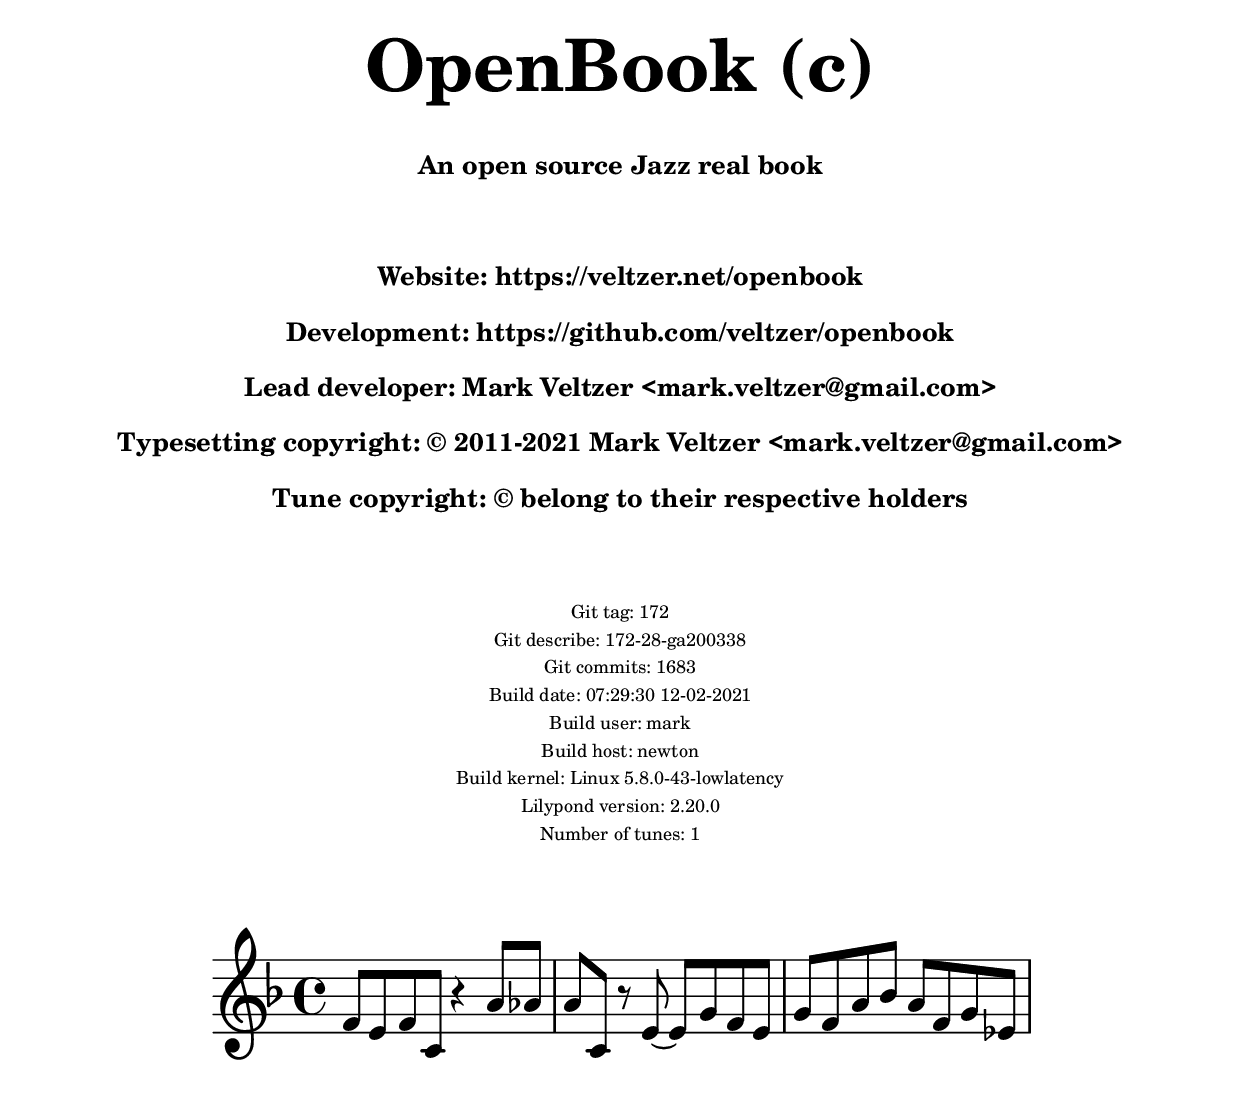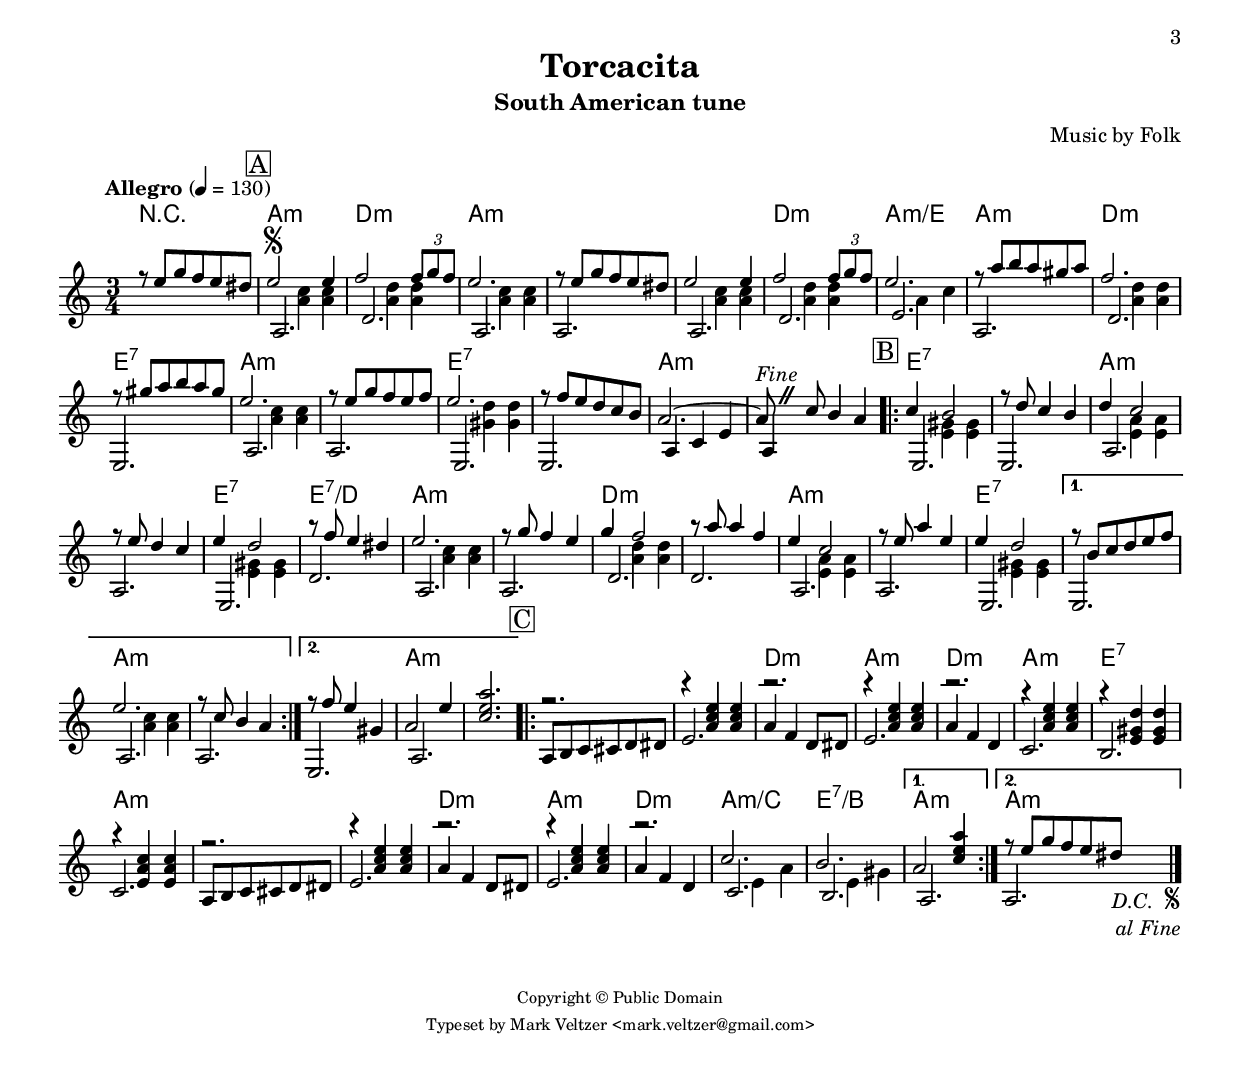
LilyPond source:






% lets emit the definitions

% end verbatim - this comment is a hack to prevent texinfo.tex
% from choking on non-European UTF-8 subsets

% this version tag will keep me compiling only on this version of lilypond.
%=====================================================================

\version "2.20.0"

% lets define a variable to hold the formatted build date (man 3 strftime):
%date=#(strftime "%T %d-%m-%Y" (localtime (current-time)))
%lilypond_version=#(lilypond-version)

% setting instruments for midi generation (bah - this doesn't work...)
%=====================================================================
%\set ChordNames.midiInstrument = #"acoustic grand"
%\set Staff.midiInstrument = #"flute"
%\set PianoStaff.instrumentName = #"acoustic grand"
% do not show chords unless they change...
%\set chordChanges = ##t

% number of staffs per page (this does not work because of my breaks)
%\paper {
%	system-count = #7
%}

\paper {
%% reduce spaces between systems and the bottom (taken from the lilypond
%% documentation and found the relevant variable)
%% the result of this is that I can fit 8 single staffs in one page
%% which is ideal for Jazz (think 32 bar divided into 8 lines of 4 bars each...).
%% I should really only apply this thing for Jazz tunes but that is a TODO item.
%% default is 4\mm - 3 already causes 8 staffs to take 2 pages
	between-system-padding = 2\mm
%% default is 20\mm
%% between-system-space = 16\mm
%% ragged-last-bottom = ##f
%% ragged-bottom = ##f

%% make lilypond increase the distance of the footer from the bottom of the page
%% it seems that if you don't do something like this you're going to have
%% a real problem seeing the footer in postscript printing....
%%bottom-margin = 2.5\cm

%% from /usr/share/lilypond/2.12.3/ly/titling-init.ly
%% to stop lilypond from printing footers...
	oddFooterMarkup = \markup {}

%% prevent lilypond from printing the headers...

	scoreTitleMarkup = \markup {}
	bookTitleMarkup = \markup {}
}
\layout {
%% don't have the first line indented
	indent = 0.0 \cm
%% don't know what this is (taken from Laurent Martelli...)
%%textheight = 1.5\cm

	\context {
		\Score
	%% change the size of the text fonts
	%%\override LyricText #'font-family = #'typewriter
		\override LyricText #'font-size = #'-2

	%% set the style of the chords to Jazz - I don't see this making any effect
		\override ChordName #'style = #'jazz
	%%\override ChordName #'word-space = #2

	%% set the chord size and font
	%%\override ChordName #'font-series = #'bold
	%%\override ChordName #'font-family = #'roman
	%%\override ChordName #'font-size = #-1

	%% don't show bar numbers (for jazz it makes it too cluttery)
		\remove "Bar_number_engraver"
	}
}
% reduce the font size (taken from the lilypond info documentation, default is 20)
#(set-global-staff-size 17.82)

% There is no need to set the paper size to a4 since it is the default.
% make lilypond use paper of size a4 (Is this the default ?!?)
%#(set-default-paper-size "a4")
%)

% Don't have textedit:// links for every note in the pdf file.
% This reduces the size of the pdf by a lot
\pointAndClickOff

% chord related matters
myChordDefinitions={
	<c ees ges bes des' fes' aes'>-\markup \super {7alt}
	<c e g bes f'>-\markup \super {7sus}
	<c e g bes d f'>-\markup \super {9sus}
	<c e g f'>-\markup \super {sus}
	<c ees ges bes>-\markup { "m" \super { "7 " \flat "5" } }
	<c ees ges beses>-\markup { "dim" \super { "7" } }
	<c ees ges>-\markup { "dim" }
%%<c e g b>-\markup { "maj7" }
	<c e gis bes d'>-\markup { \super { "9 " \sharp "5" } }
	<c e g bes d' a'>-\markup \super {13}
	<c e g bes d' fis'>-\markup { \super { "9 " \sharp "11" } }
}
myChordExceptions=#(append
	(sequential-music-to-chord-exceptions myChordDefinitions #t)
	ignatzekExceptions
)

% some macros to be reused all over
% =====================================================================
myBreak=\break
% do line breaks really matter?
myEndLine=\break
%myEndLine={}
myEndLineVoltaNotLast={}
myEndLineVoltaLast=\break
myEndLineVolta=\break
partBar=\bar "||"
endBar=\bar "|."
startBar=\bar ".|"
startRepeat=\bar "|:"
endRepeat=\bar ":|"
startTune={}
endTune=\bar "|."
myFakeEndLine={}
mySegno=\mark \markup { \musicglyph #"scripts.segno" }
myCoda=\mark \markup { \musicglyph #"scripts.coda" }

% some functions to be reused all over
% =====================================================================
% A wrapper for section markers that allows us to control their formatting

% You can have a circle instead of a box using:
% \mark \markup { \circle #mark }
myMark =
#(define-music-function
	(parser location mark)
	(markup?)
	#{
	\mark \markup { \box #mark }
	#})
myWordMark =
#(define-music-function
	(parser location mark)
	(markup?)
	#{
	\mark \markup { \box #mark }
	#})
% grace that does appoggiatura
%\grace $notes
myGrace = #(define-music-function (parser location notes) (ly:music?) #{ \appoggiatura $notes #})
% grace that does nothing
%myGrace = #(define-music-function (parser location notes) (ly:music?) #{ #})

% this is a macro that * really * breaks lines. You don't really need this since a regular \break will work
% AS LONG AS you have the '\remove Bar_engraver' enabled...
hardBreak={ \bar "" \break }
% a macro to make vertical space
verticalSpace=\markup { \null }

% macros to help in parenthesizing chords
% see the playground area for openbook and http://lilypond.1069038.n5.nabble.com/Parenthesizing-chord-names-td44370.html
#(define (left-parenthesis-ignatzek-chord-names in-pitches bass inversion context) (markup #:line ("(" (ignatzek-chord-names in-pitches bass inversion context))))
#(define (right-parenthesis-ignatzek-chord-names in-pitches bass inversion context) (markup #:line ((ignatzek-chord-names in-pitches bass inversion context) ")")))
#(define (parenthesis-ignatzek-chord-names in-pitches bass inversion context) (markup #:line ("(" (ignatzek-chord-names in-pitches bass inversion context) ")")))
LPC = { \once \set chordNameFunction = #left-parenthesis-ignatzek-chord-names }
RPC = { \once \set chordNameFunction = #right-parenthesis-ignatzek-chord-names }
OPC = { \once \set chordNameFunction = #parenthesis-ignatzek-chord-names }

% some macros for marking parts of jazz tunes
% =====================================================================
startSong={}
% If we want endings of parts to be denoted by anything we need
% to find a smarter function that this since this will tend
% to make other things disapper (repeat markings etc)
%endSong=\bar "|."
endSong={}
startPart={}
% If we want endings of parts to be denoted by anything we need
% to find a smarter function that this since this will tend
% to make other things disapper (repeat markings etc)
% endPart=\bar "||"
endPart={}
startChords={
%% this causes chords that do not change to disappear...
	\set chordChanges = ##t
%% use my own chord exceptions
	\set chordNameExceptions = #myChordExceptions
}
endChords={}


% lets always include guitar definitions
\include "predefined-guitar-fretboards.ly"

% book header
%\book {
%% this is the title page
	\bookpart {
		\markup {
			\column {
				\null
				\null
				\null
				\null
				\null
				\null
				\null
				\null
				\null
				\null
				\fill-line { \fontsize #11 \bold "OpenBook (c)"}
				\null
				\null
				\fill-line { \larger \larger \bold "An open source Jazz real book" }
				\null
				\null
				\null
				\fill-line {
					\huge \bold \concat {
						"Website: "
						\with-url #"https://veltzer.net/openbook" https://veltzer.net/openbook
					}
				}
				\null
				\fill-line {
					\huge \bold \concat {
						"Development: "
						\with-url #"https://github.com/veltzer/openbook" https://github.com/veltzer/openbook
					}
				}
				\null
				\fill-line {
					\huge \bold \concat {
						"Lead developer: Mark Veltzer "
						"<" \with-url #"mailto:mark.veltzer@gmail.com" mark.veltzer@gmail.com ">"
					}
				}
				\null
				\fill-line {
					\huge \bold \concat {
						"Typesetting copyright: © 2011-"
						2021
						" Mark Veltzer "
						"<" \with-url #"mailto:mark.veltzer@gmail.com" mark.veltzer@gmail.com ">"
					}
				}
				\null
				\fill-line { \huge \bold "Tune copyright: © belong to their respective holders" }
				\null
				\null
				\null
				\fill-line { \small "Git tag: 172" }
				\fill-line { \small "Git describe: 172-28-ga200338" }
				\fill-line { \small "Git commits: 1683" }
				\fill-line { \small "Build date: 07:29:30 12-02-2021" }
				\fill-line { \small "Build user: mark" }
				\fill-line { \small "Build host: newton" }
				\fill-line { \small "Build kernel: Linux 5.8.0-43-lowlatency" }
				\fill-line { \small "Lilypond version: 2.20.0" }
				\fill-line { \small "Number of tunes: 1" }
				\null
				\null
				\null
			}
		}
		\score {
			<<
				\new Staff="Melody" {
					\new Voice="Voice"
					\relative c' {
						\time 4/4
						\key f \major
						\set fontSize = #-3
						f8 e f c r4 a'8 aes | a c, r e~ e g f e | g f a bes a f g ees
					}
				}
			>>
			\layout {
				#(layout-set-staff-size 35)
				indent = 2.6\cm
			}
		}
	}

\markuplist \table-of-contents
\pageBreak

% from here everything needs to go into a loop

% include anything the user wants before the bookpart starts



PartChords=\chordmode {
	\startSong
	\startChords

%% there is no need to worry about which instrument plays the chords
%% since they will not be heard...

	r2. |

	a:m | d:m | a2.*2:m | \myFakeEndLine
	a2.:m | d:m | a:m/e | a:m | \myFakeEndLine
	d:m | e:7 | a2.*2:m | \myFakeEndLine
	e:7 | a:m | \myFakeEndLine

	\repeat volta 2 {
		e2.*2:7 | a:m | \myFakeEndLine
		e2.:7 | e:7/d | a2.*2:m | \myFakeEndLine
		d:m | a:m | \myFakeEndLine
		e2.:7 |
	} \alternative {
		{ e2.:7 | a2.*2:m | }
		{ e2.:7 | a2.*2:m | }
	} \myFakeEndLine

	\repeat volta 2 {
		a2.*2:m | d2.:m | a:m | \myFakeEndLine
		d:m | a:m | e:7 | a:m | \myFakeEndLine
		a2.*2:m | d2.:m | a:m | \myFakeEndLine
		d:m | a:m/c | e:7/b |
	} \alternative {
		{ a:m | }
		{ a:m | }
	} \myFakeEndLine

	\endChords
	\endSong
}

PartHighVoice=\relative c' {

	\tempo "Allegro" 4 = 130
	\time 3/4
	\key c \major

%% this is to let lily know that this is voice one
	\voiceOne

	r8 e' g f e dis |

	\myMark "A"
	e2\segno e4 | f2 \tuplet 3/2 {f8 g f} | e2. | r8 e g f e dis | \myFakeEndLine
	e2 e4 | f2 \tuplet 3/2 {f8 g f} | e2. | r8 a b a gis a | \myFakeEndLine
	f2. | r8 gis a b a gis | e2. | r8 e g f e f | \myFakeEndLine
	e2. | r8 f e d c b | a2. ~ | a8-\markup { \italic "Fine" }
	\override BreathingSign.text = \markup {
		\musicglyph #"scripts.caesura.straight"
	}
	\breathe
	c b4 a | \myFakeEndLine

	\myMark "B"
	\repeat volta 2 {
		c4 b2 | r8 d c4 b | d c2 | r8 e d4 c | \myFakeEndLine
		e d2 | r8 f e4 dis | e2. | r8 g f4 e | \myFakeEndLine
		g f2 | r8 a a4 f | e c2 | r8 e a4 e | \myFakeEndLine
		e d2 |
	} \alternative {
		{ r8 b c d e f | e2. | r8 c b4 a | }
		{ r8 f' e4 gis, | a2 e'4 | <c e a>2. | }
	} \myFakeEndLine

	\myMark "C"
	\repeat volta 2 {
		r2. | r4 <a c e> <a c e> | r2. | r4 <a c e> <a c e> | \myFakeEndLine
		r2. | r4 <a c e> <a c e> | r4 <e gis d'> <e gis d'> | r4 <e a c> <e a c> | \myFakeEndLine
		r2. | r4 <a c e> <a c e> | r2. | r4 <a c e> <a c e> | \myFakeEndLine
		r2. | c | b |
	} \alternative {
		{ a2 <c e a>4 | }
		{ r8 e g f e dis_\markup {
			\center-column {
				\line
				{ \italic "D.C. "
				\tiny \raise #1
				\musicglyph #"scripts.segno"
				}
				\italic " al Fine"
			}
		} | }
	} \myFakeEndLine

	\endTune
}

PartMidVoice=\relative c' {
	\time 3/4

%% this is to let lily know that this is voice one
	\voiceTwo

	s2. |

	s4 <a' c> <a c> | s <a d> <a d> | s <a c> <a c> | s2. |
	s4 <a c> <a c> | s <a d> <a d> | s a c | s2. |
	s4 <a d> <a d> | s2. | s4 <a c> <a c> | s2. |
	s4 <gis d'> <gis d'> | s2. | s | s |

	\repeat volta 2 {
		s4 <e gis> <e gis> | s2. | s4 <e a> <e a> | s2. |
		s4 <e gis> <e gis> | s2. | s4 <a c> <a c> | s2. |
		s4 <a d> <a d> | s2. | s4 <e a> <e a> | s2. |
		s4 <e gis> <e gis> |
	} \alternative {
		{ s2. | s4 <a c> <a c> | s2. | }
		{ s2. | s2. | s2. | }
	}

	\repeat volta 2 {
		s2. | s2. | s2. | s2. |
		s2. | s2. | s2. | s2. |
		s2. | s2. | s2. | s2. |
		s2. | s4 e a | s e gis |
	} \alternative {
		{ s2. | }
		{ s2. | }
	}
}

PartLowVoice=\relative c' {
	\time 3/4

%% this is to let lily know that this is voice one
	\voiceThree

	s2. |

	a2. | d | a | a |
	a | d | e | a, |
	d | e, | a | a |
	e | e | a4 c e | a, s s |

	\repeat volta 2 {
		e2. | e | a | a |
		e | d' | a | a |
		d | d | a | a |
		e |
	} \alternative {
		{ e | a | a | }
		{ e | a | s | }
	}

	\repeat volta 2 {
		a8 b c cis d dis | e2. | a4 f d8 dis | e2. |
		a4 f d | c2. | b | c |
		a8 b c cis d dis | e2. | a4 f d8 dis | e2. |
		a4 f d | c2. | b |
	} \alternative {
		{ a | }
		{ a | }
	}
}



\bookpart {

% this causes the variables to be defined...











% now play with the variables that depend on language



% calculate the tag line


% calculate the typesetby




\tocItem \markup "Torcacita / Folk"





% taken from "/usr/share/lilypond/2.12.3/ly/titling-init.ly"
\markup {
	\column {
		\override #'(baseline-skip . 3.5)
		\column {
			\huge \larger \bold
			\fill-line { \larger "Torcacita" }
			\fill-line { \large \smaller \bold \larger "South American tune" }
			\fill-line {
				""
				"Music by Folk"
			}
			\fill-line {
				""
			}
		}
	}
}
\noPageBreak






% score for printing
\score {
	<<
		\new ChordNames="Partchords" \PartChords
		\new Staff="Melody" <<
			\new Voice="highvoice" \PartHighVoice
			\new Voice="midvoice" \PartMidVoice
			\new Voice="lowvoice" \PartLowVoice
		>>
	>>
	\layout {
	}
}


\noPageBreak
\markup \column {
%% just a little space
	\null
	\fill-line {
		\smaller \smaller { "Copyright © Public Domain" }
	}
	\fill-line {
		\smaller \smaller { "Typeset by Mark Veltzer <mark.veltzer@gmail.com>" }
	}
}



}


% book footer
%}
